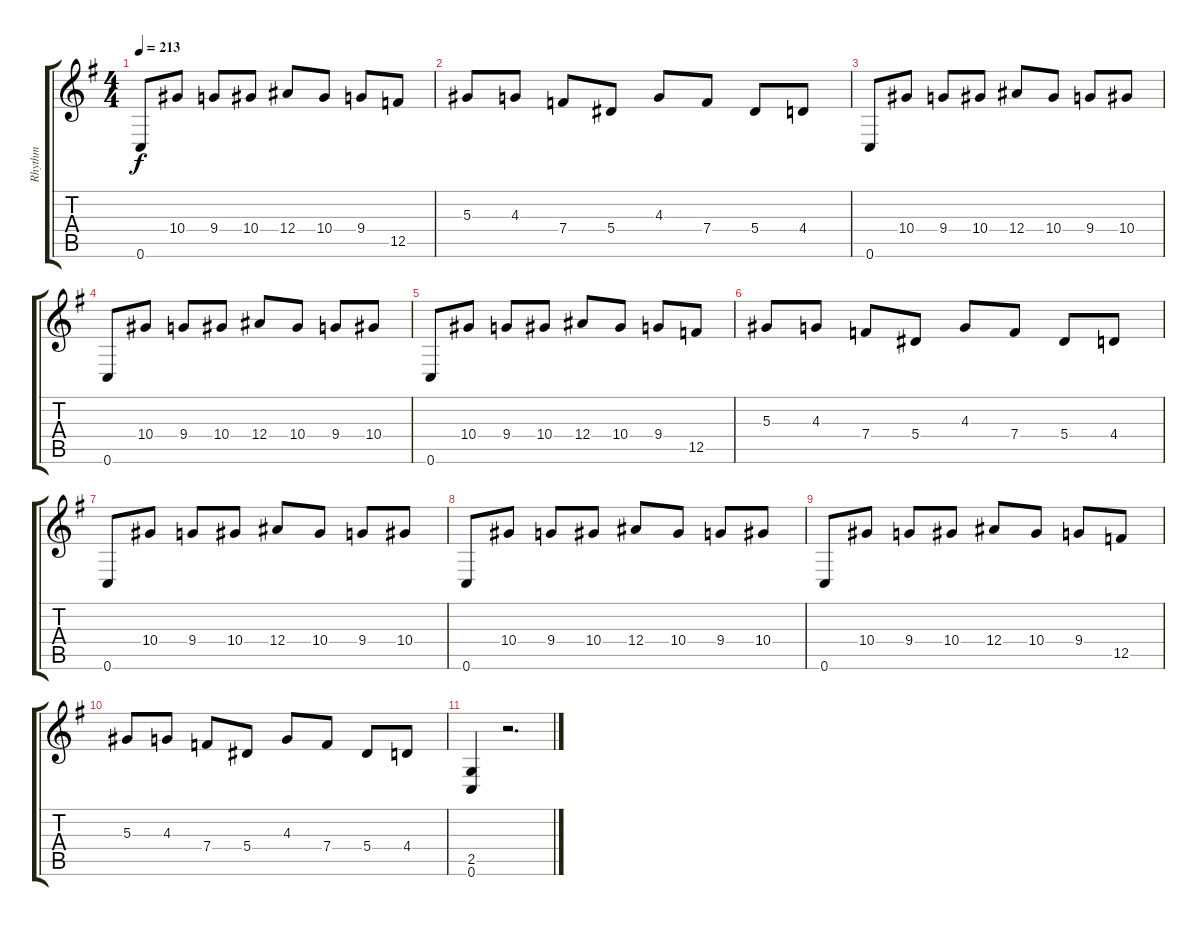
\track ("Rhythm" "Rhythm") {instrument distortionguitar}
\staff {score tabs}
\tuning (C4 G3 Eb3 Bb2 F2 C2) {hide}
\ts (4 4)
\tempo 213
\clef g2
\ks eminor
0.6.8{dy f} 10.4.8 9.4.8 10.4.8 12.4.8 10.4.8 9.4.8 12.5.8 |
5.3.8 4.3.8 7.4.8 5.4.8 4.3.8 7.4.8 5.4.8 4.4.8 |
0.6.8 10.4.8 9.4.8 10.4.8 12.4.8 10.4.8 9.4.8 10.4.8 |
0.6.8 10.4.8 9.4.8 10.4.8 12.4.8 10.4.8 9.4.8 10.4.8 |
0.6.8 10.4.8 9.4.8 10.4.8 12.4.8 10.4.8 9.4.8 12.5.8 |
5.3.8 4.3.8 7.4.8 5.4.8 4.3.8 7.4.8 5.4.8 4.4.8 |
0.6.8 10.4.8 9.4.8 10.4.8 12.4.8 10.4.8 9.4.8 10.4.8 |
0.6.8 10.4.8 9.4.8 10.4.8 12.4.8 10.4.8 9.4.8 10.4.8 |
0.6.8 10.4.8 9.4.8 10.4.8 12.4.8 10.4.8 9.4.8 12.5.8 |
5.3.8 4.3.8 7.4.8 5.4.8 4.3.8 7.4.8 5.4.8 4.4.8 |
(2.5 0.6).4 r.2{d}
